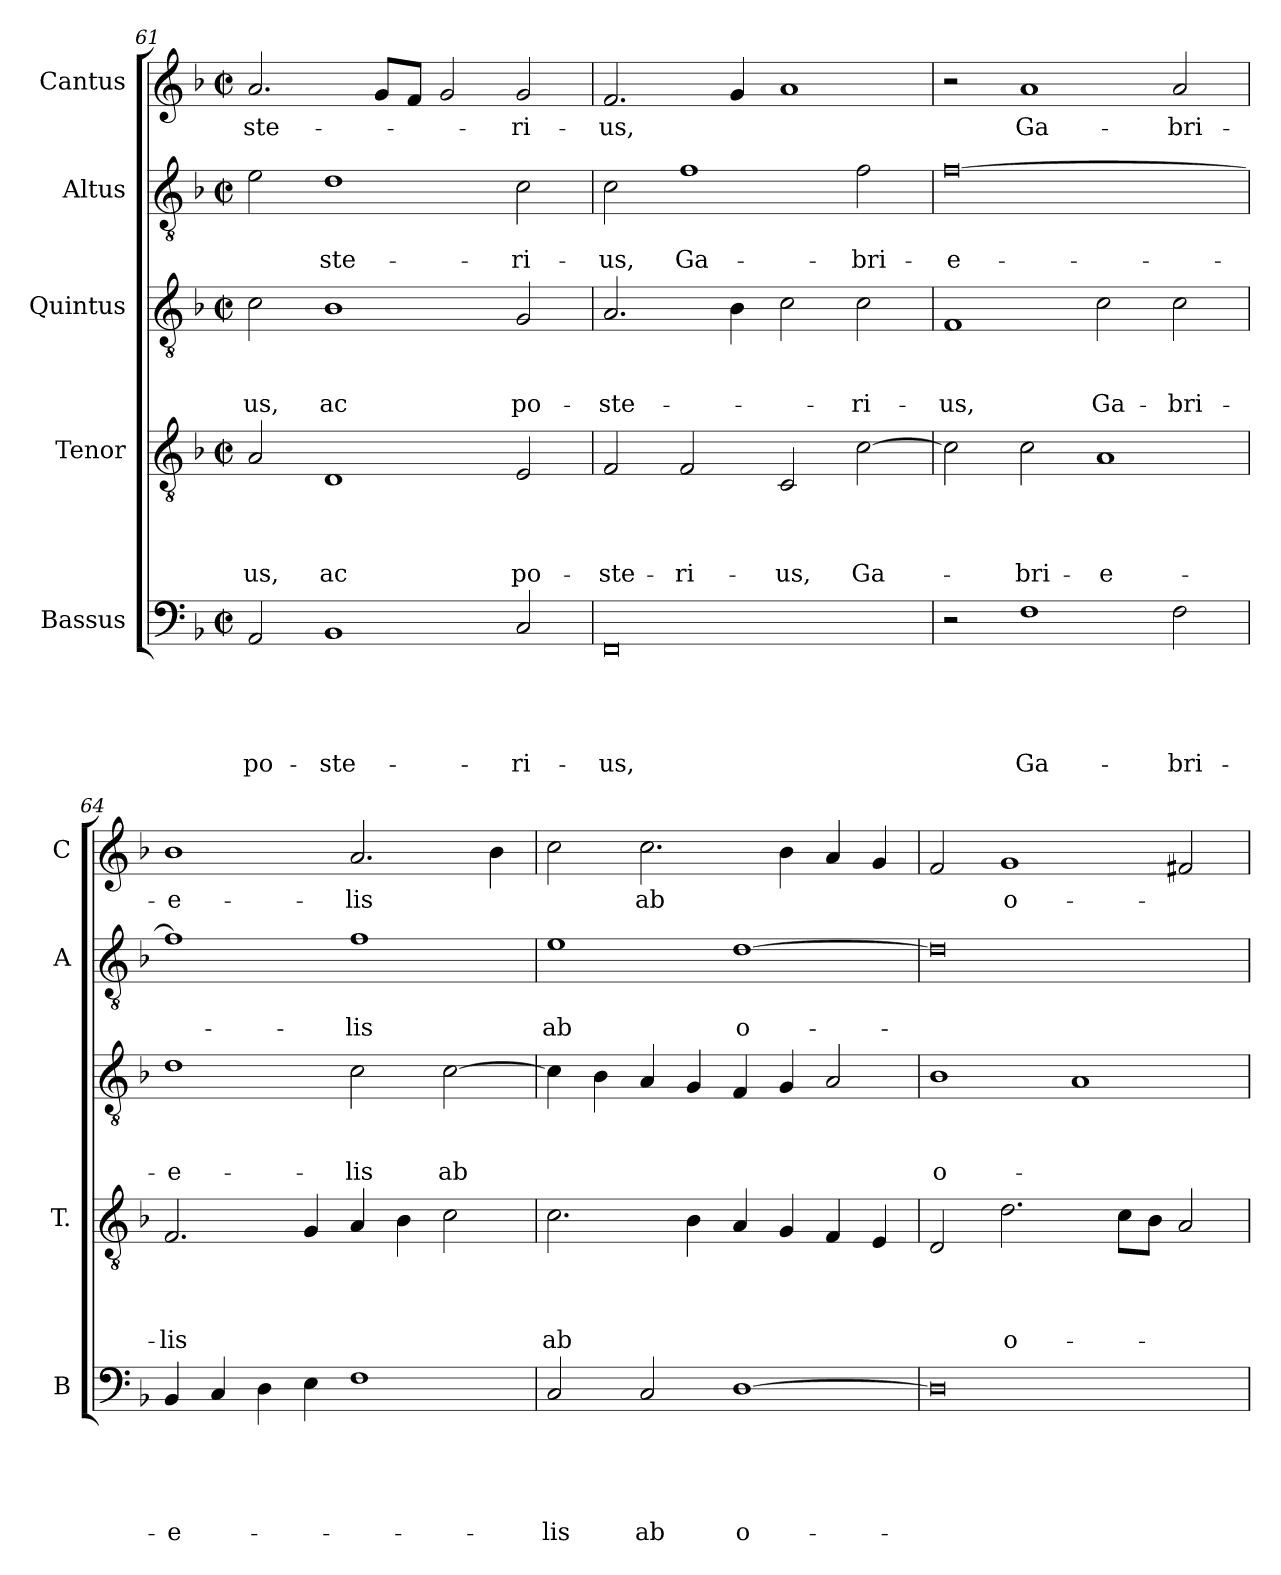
**kern	**text	**text	**text	**text	**text	**kern	**text	**text	**text	**text	**kern	**text	**text	**text	**kern	**text	**text	**kern	**text
*part5	*part5	*part5	*part5	*part5	*part5	*part4	*part4	*part4	*part4	*part4	*part3	*part3	*part3	*part3	*part2	*part2	*part2	*part1	*part1
*staff5	*staff5	*staff5	*staff5	*staff5	*staff5	*staff4	*staff4	*staff4	*staff4	*staff4	*staff3	*staff3	*staff3	*staff3	*staff2	*staff2	*staff2	*staff1	*staff1
*I"Bassus	*	*	*	*	*	*I"Tenor	*	*	*	*	*I"Quintus	*	*	*	*I"Altus	*	*	*I"Cantus	*
*I'B	*	*	*	*	*	*I'T.	*	*	*	*	*	*	*	*	*I'A	*	*	*I'C	*
!!LO:LB:g=z
*clefF4	*	*	*	*	*	*clefGv2	*	*	*	*	*clefGv2	*	*	*	*clefGv2	*	*	*clefG2	*
*k[b-]	*	*	*	*	*	*k[b-]	*	*	*	*	*k[b-]	*	*	*	*k[b-]	*	*	*k[b-]	*
*F:	*	*	*	*	*	*F:	*	*	*	*	*F:	*	*	*	*F:	*	*	*F:	*
*M2/2	*	*	*	*	*	*M2/2	*	*	*	*	*M2/2	*	*	*	*M2/2	*	*	*M2/2	*
*met(c|)	*	*	*	*	*	*met(c|)	*	*	*	*	*met(c|)	*	*	*	*met(c|)	*	*	*met(c|)	*
=61	=61	=61	=61	=61	=61	=61	=61	=61	=61	=61	=61	=61	=61	=61	=61	=61	=61	=61	=61
!	!	!	!	!	!LO:LY:b	!	!	!	!	!LO:LY:b	!	!	!	!LO:LY:b	!	!	!	!	!LO:LY:b
2AA/	.	.	.	.	po-	2A/	.	.	.	-us,	2c\	.	.	-us,	2e\	.	.	2.a/	-ste-
!	!	!	!	!	!LO:LY:b	!	!	!	!	!LO:LY:b	!	!	!	!LO:LY:b	!	!	!LO:LY:b	!	!
1BB-	.	.	.	.	-ste-	1D	.	.	.	ac	1B-	.	.	ac	1d	.	-ste-	.	.
.	.	.	.	.	.	.	.	.	.	.	.	.	.	.	.	.	.	8g/L	.
.	.	.	.	.	.	.	.	.	.	.	.	.	.	.	.	.	.	8f/J	.
.	.	.	.	.	.	.	.	.	.	.	.	.	.	.	.	.	.	2g/	.
!	!	!	!	!	!LO:LY:b	!	!	!	!	!LO:LY:b	!	!	!	!LO:LY:b	!	!	!LO:LY:b	!	!LO:LY:b
2C/	.	.	.	.	-ri-	2E/	.	.	.	po-	2G/	.	.	po-	2c\	.	-ri-	2g/	-ri-
=62	=62	=62	=62	=62	=62	=62	=62	=62	=62	=62	=62	=62	=62	=62	=62	=62	=62	=62	=62
!	!	!	!	!	!LO:LY:b	!	!	!	!	!LO:LY:b	!	!	!	!LO:LY:b	!	!	!LO:LY:b	!	!LO:LY:b
0FF	.	.	.	.	-us,	2F/	.	.	.	-ste-	2.A/	.	.	-ste-	2c\	.	-us,	2.f/	-us,
!	!	!	!	!	!	!	!	!	!	!LO:LY:b	!	!	!	!	!	!	!LO:LY:b	!	!
.	.	.	.	.	.	2F/	.	.	.	-ri-	.	.	.	.	1f	.	Ga-	.	.
.	.	.	.	.	.	.	.	.	.	.	4B-\	.	.	.	.	.	.	4g/	.
!	!	!	!	!	!	!	!	!	!	!LO:LY:b	!	!	!	!	!	!	!	!	!
.	.	.	.	.	.	2C/	.	.	.	-us,	2c\	.	.	.	.	.	.	1a	.
!	!	!	!	!	!	!	!	!	!	!LO:LY:b	!	!	!	!LO:LY:b	!	!	!LO:LY:b	!	!
.	.	.	.	.	.	[2c\	.	.	.	Ga-	2c\	.	.	-ri-	2f\	.	-bri-	.	.
=63	=63	=63	=63	=63	=63	=63	=63	=63	=63	=63	=63	=63	=63	=63	=63	=63	=63	=63	=63
!	!	!	!	!	!	!	!	!	!	!	!	!	!	!LO:LY:b	!	!	!LO:LY:b	!	!
2r	.	.	.	.	.	2c\]	.	.	.	.	1F	.	.	-us,	[0f	.	-e-	2r	.
!	!	!	!	!	!LO:LY:b	!	!	!	!	!LO:LY:b	!	!	!	!	!	!	!	!	!LO:LY:b
1F	.	.	.	.	Ga-	2c\	.	.	.	-bri-	.	.	.	.	.	.	.	1a	Ga-
!	!	!	!	!	!	!	!	!	!	!LO:LY:b	!	!	!	!LO:LY:b	!	!	!	!	!
.	.	.	.	.	.	1A	.	.	.	-e-	2c\	.	.	Ga-	.	.	.	.	.
!	!	!	!	!	!LO:LY:b	!	!	!	!	!	!	!	!	!LO:LY:b	!	!	!	!	!LO:LY:b
2F\	.	.	.	.	-bri-	.	.	.	.	.	2c\	.	.	-bri-	.	.	.	2a/	-bri-
=64	=64	=64	=64	=64	=64	=64	=64	=64	=64	=64	=64	=64	=64	=64	=64	=64	=64	=64	=64
!	!	!	!	!	!LO:LY:b	!	!	!	!	!LO:LY:b	!	!	!	!LO:LY:b	!	!	!	!	!LO:LY:b
4BB-/	.	.	.	.	-e-	2.F/	.	.	.	-lis	1d	.	.	-e-	1f]	.	.	1b-	-e-
4C/	.	.	.	.	.	.	.	.	.	.	.	.	.	.	.	.	.	.	.
4D\	.	.	.	.	.	.	.	.	.	.	.	.	.	.	.	.	.	.	.
4E\	.	.	.	.	.	4G/	.	.	.	.	.	.	.	.	.	.	.	.	.
!	!	!	!	!	!	!	!	!	!	!	!	!	!	!LO:LY:b	!	!	!LO:LY:b	!	!LO:LY:b
1F	.	.	.	.	.	4A/	.	.	.	.	2c\	.	.	-lis	1f	.	-lis	2.a/	-lis
.	.	.	.	.	.	4B-\	.	.	.	.	.	.	.	.	.	.	.	.	.
!	!	!	!	!	!	!	!	!	!	!	!	!	!	!LO:LY:b	!	!	!	!	!
.	.	.	.	.	.	2c\	.	.	.	.	[2c\	.	.	ab	.	.	.	.	.
.	.	.	.	.	.	.	.	.	.	.	.	.	.	.	.	.	.	4b-\	.
=65	=65	=65	=65	=65	=65	=65	=65	=65	=65	=65	=65	=65	=65	=65	=65	=65	=65	=65	=65
!	!	!	!	!	!LO:LY:b	!	!	!	!	!LO:LY:b	!	!	!	!	!	!	!LO:LY:b	!	!
2C/	.	.	.	.	-lis	2.c\	.	.	.	ab	4c\]	.	.	.	1e	.	ab	2cc\	.
.	.	.	.	.	.	.	.	.	.	.	4B-\	.	.	.	.	.	.	.	.
!	!	!	!	!	!LO:LY:b	!	!	!	!	!	!	!	!	!	!	!	!	!	!LO:LY:b
2C/	.	.	.	.	ab	.	.	.	.	.	4A/	.	.	.	.	.	.	2.cc\	ab
.	.	.	.	.	.	4B-\	.	.	.	.	4G/	.	.	.	.	.	.	.	.
!	!	!	!	!	!LO:LY:b	!	!	!	!	!	!	!	!	!	!	!	!LO:LY:b	!	!
[1D	.	.	.	.	o-	4A/	.	.	.	.	4F/	.	.	.	[1d	.	o-	.	.
.	.	.	.	.	.	4G/	.	.	.	.	4G/	.	.	.	.	.	.	4b-\	.
.	.	.	.	.	.	4F/	.	.	.	.	2A/	.	.	.	.	.	.	4a/	.
.	.	.	.	.	.	4E/	.	.	.	.	.	.	.	.	.	.	.	4g/	.
!!LO:LB:g=z
=66	=66	=66	=66	=66	=66	=66	=66	=66	=66	=66	=66	=66	=66	=66	=66	=66	=66	=66	=66
!	!	!	!	!	!	!	!	!	!	!	!	!	!	!LO:LY:b	!	!	!	!	!
0D]	.	.	.	.	.	2D/	.	.	.	.	1B-	.	.	o-	0d]	.	.	2f/	.
!	!	!	!	!	!	!	!	!	!	!LO:LY:b	!	!	!	!	!	!	!	!	!LO:LY:b
.	.	.	.	.	.	2.d\	.	.	.	o-	.	.	.	.	.	.	.	1g	o-
.	.	.	.	.	.	.	.	.	.	.	1A	.	.	.	.	.	.	.	.
.	.	.	.	.	.	8c\L	.	.	.	.	.	.	.	.	.	.	.	.	.
.	.	.	.	.	.	8B-\J	.	.	.	.	.	.	.	.	.	.	.	.	.
.	.	.	.	.	.	2A/	.	.	.	.	.	.	.	.	.	.	.	2f#X/	.
=	=	=	=	=	=	=	=	=	=	=	=	=	=	=	=	=	=	=	=
*-	*-	*-	*-	*-	*-	*-	*-	*-	*-	*-	*-	*-	*-	*-	*-	*-	*-	*-	*-
